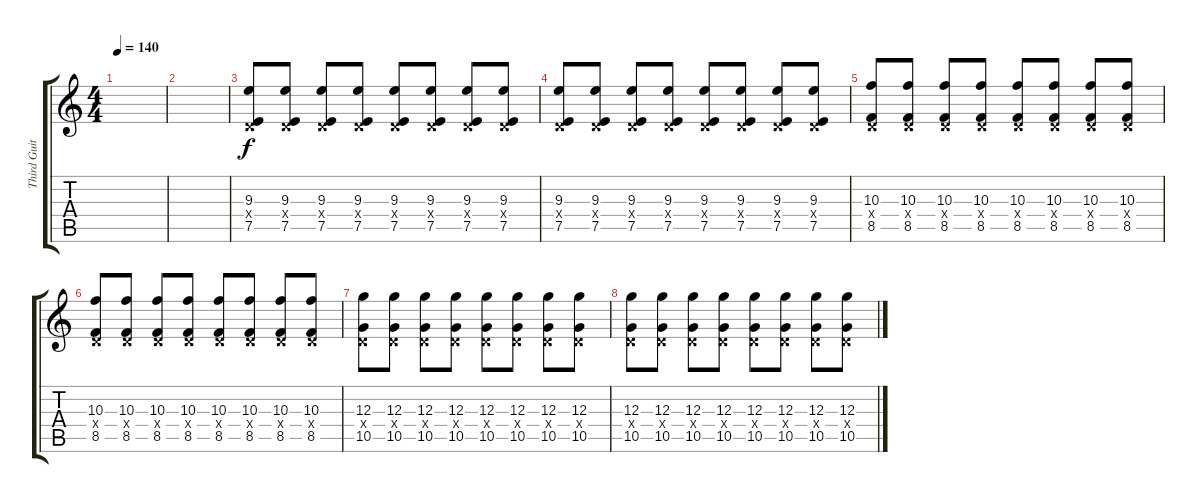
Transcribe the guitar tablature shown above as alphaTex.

\track ("Third Guitar Track" "Third Guit") {instrument overdrivenguitar}
\staff {score tabs}
\tuning (E4 B3 G3 D3 A2 E2) {hide}
\ts (4 4)
\tempo 140
\clef g2
\ks c
|
|
(9.3 0.4{x} 7.5).8 (9.3 0.4{x} 7.5).8 (9.3 0.4{x} 7.5).8 (9.3 0.4{x} 7.5).8 (9.3 0.4{x} 7.5).8 (9.3 0.4{x} 7.5).8 (9.3 0.4{x} 7.5).8 (9.3 0.4{x} 7.5).8 |
(9.3 0.4{x} 7.5).8 (9.3 0.4{x} 7.5).8 (9.3 0.4{x} 7.5).8 (9.3 0.4{x} 7.5).8 (9.3 0.4{x} 7.5).8 (9.3 0.4{x} 7.5).8 (9.3 0.4{x} 7.5).8 (9.3 0.4{x} 7.5).8 |
(10.3 0.4{x} 8.5).8 (10.3 0.4{x} 8.5).8 (10.3 0.4{x} 8.5).8 (10.3 0.4{x} 8.5).8 (10.3 0.4{x} 8.5).8 (10.3 0.4{x} 8.5).8 (10.3 0.4{x} 8.5).8 (10.3 0.4{x} 8.5).8 |
(10.3 0.4{x} 8.5).8 (10.3 0.4{x} 8.5).8 (10.3 0.4{x} 8.5).8 (10.3 0.4{x} 8.5).8 (10.3 0.4{x} 8.5).8 (10.3 0.4{x} 8.5).8 (10.3 0.4{x} 8.5).8 (10.3 0.4{x} 8.5).8 |
(12.3 0.4{x} 10.5).8 (12.3 0.4{x} 10.5).8 (12.3 0.4{x} 10.5).8 (12.3 0.4{x} 10.5).8 (12.3 0.4{x} 10.5).8 (12.3 0.4{x} 10.5).8 (12.3 0.4{x} 10.5).8 (12.3 0.4{x} 10.5).8 |
(12.3 0.4{x} 10.5).8 (12.3 0.4{x} 10.5).8 (12.3 0.4{x} 10.5).8 (12.3 0.4{x} 10.5).8 (12.3 0.4{x} 10.5).8 (12.3 0.4{x} 10.5).8 (12.3 0.4{x} 10.5).8 (12.3 0.4{x} 10.5).8
